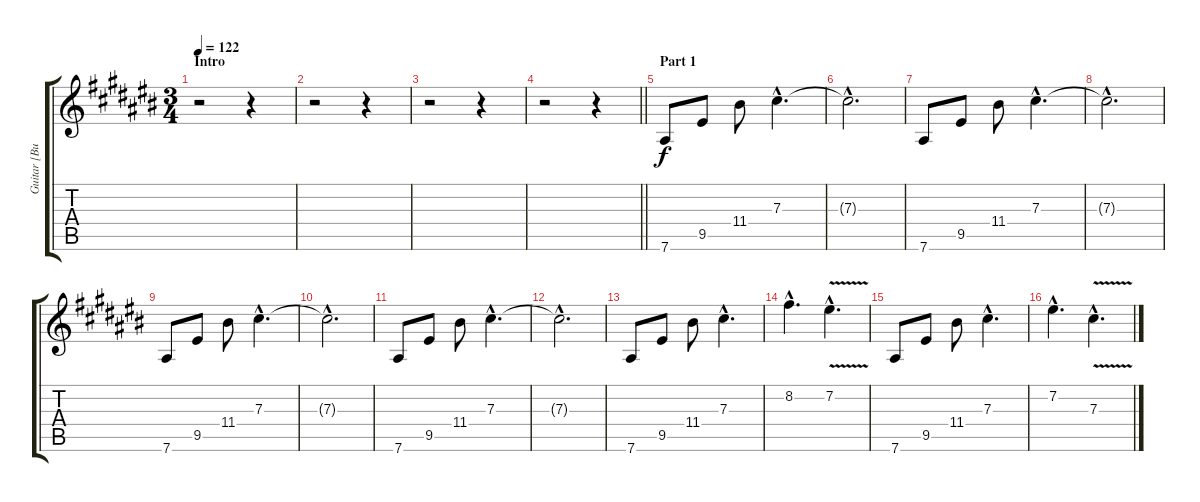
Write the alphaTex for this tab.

\track ("Guitar [Buckethead]" "Guitar [Bu") {instrument electricguitarmuted}
\staff {score tabs}
\tuning (Eb4 Bb3 Gb3 Db3 Ab2 Eb2) {hide}
\ts (3 4)
\section ("" "Intro")
\tempo 122
\clef g2
\ks c#
r.2{dy f instrument electricguitarmuted} r.4 |
r.2 r.4 |
r.2 r.4 |
\barLineRight lightlight
r.2 r.4 |
\section ("" "Part 1")
7.6.8 9.5.8 11.4.8 7.3{hac}.4{d} |
7.3{hac t}.2{d} |
7.6.8 9.5.8 11.4.8 7.3{hac}.4{d} |
7.3{hac t}.2{d} |
7.6.8 9.5.8 11.4.8 7.3{hac}.4{d} |
7.3{hac t}.2{d} |
7.6.8 9.5.8 11.4.8 7.3{hac}.4{d} |
7.3{hac t}.2{d} |
7.6.8 9.5.8 11.4.8 7.3{hac}.4{d} |
8.2{hac}.4{d} 7.2{v hac}.4{d} |
7.6.8 9.5.8 11.4.8 7.3{hac}.4{d} |
7.2{hac}.4{d} 7.3{v hac}.4{d}
